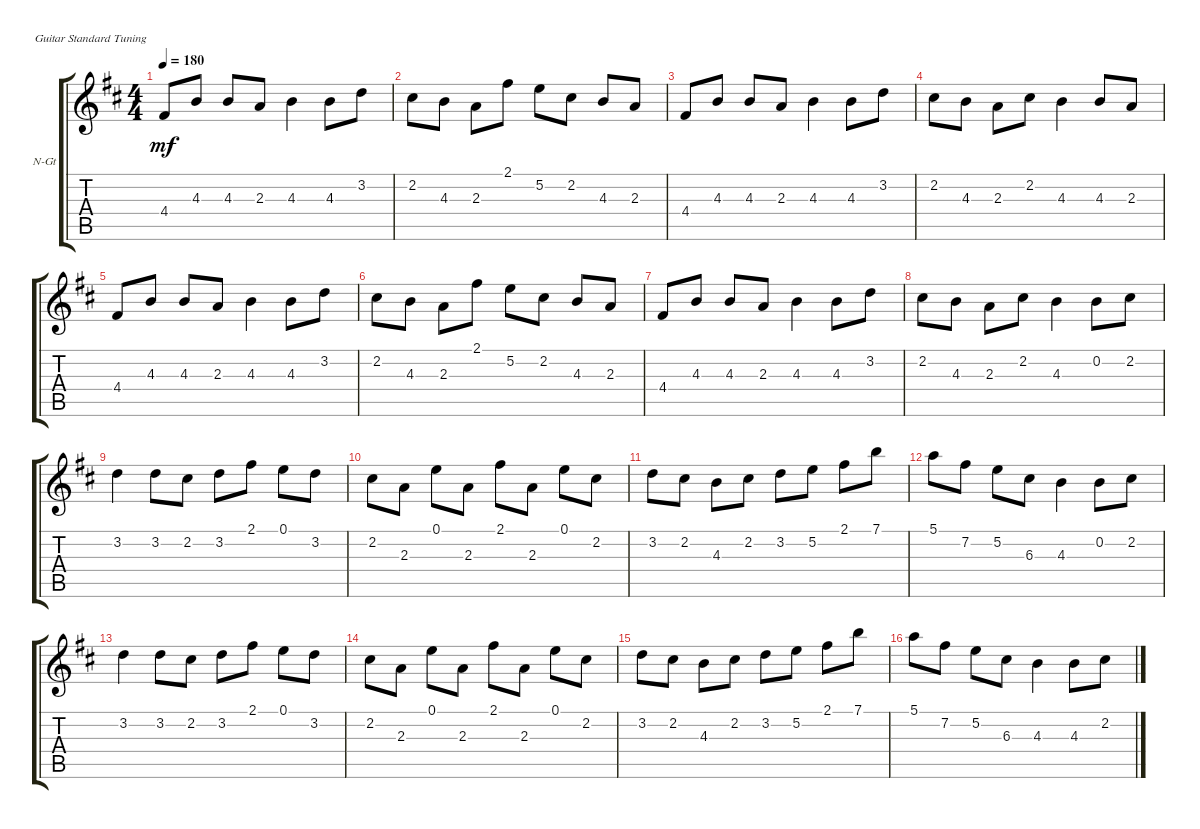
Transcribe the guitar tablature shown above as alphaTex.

\defaultSystemsLayout 4
\bracketExtendMode groupsimilarinstruments
\firstSystemTrackNameOrientation horizontal
\otherSystemsTrackNameOrientation horizontal
\track ("Nylon Guitar" "N-Gt") {instrument acousticguitarnylon}
\staff {score tabs}
\tuning (E4 B3 G3 D3 A2 E2)
\ts (4 4)
\tempo 180
\clef g2
\ks d
4.4.8{dy mf instrument acousticguitarnylon} 4.3.8 4.3.8 2.3.8 4.3.4 4.3.8 3.2.8 |
2.2.8 4.3.8 2.3.8 2.1.8 5.2.8 2.2.8 4.3.8 2.3.8 |
4.4.8 4.3.8 4.3.8 2.3.8 4.3.4 4.3.8 3.2.8 |
2.2.8 4.3.8 2.3.8 2.2.8 4.3.4 4.3.8 2.3.8 |
4.4.8 4.3.8 4.3.8 2.3.8 4.3.4 4.3.8 3.2.8 |
2.2.8 4.3.8 2.3.8 2.1.8 5.2.8 2.2.8 4.3.8 2.3.8 |
4.4.8 4.3.8 4.3.8 2.3.8 4.3.4 4.3.8 3.2.8 |
2.2.8 4.3.8 2.3.8 2.2.8 4.3.4 0.2.8 2.2.8 |
3.2.4 3.2.8 2.2.8 3.2.8 2.1.8 0.1.8 3.2.8 |
2.2.8 2.3.8 0.1.8 2.3.8 2.1.8 2.3.8 0.1.8 2.2.8 |
3.2.8 2.2.8 4.3.8 2.2.8 3.2.8 5.2.8 2.1.8 7.1.8 |
5.1.8 7.2.8 5.2.8 6.3.8 4.3.4 0.2.8 2.2.8 |
3.2.4 3.2.8 2.2.8 3.2.8 2.1.8 0.1.8 3.2.8 |
2.2.8 2.3.8 0.1.8 2.3.8 2.1.8 2.3.8 0.1.8 2.2.8 |
3.2.8 2.2.8 4.3.8 2.2.8 3.2.8 5.2.8 2.1.8 7.1.8 |
5.1.8 7.2.8 5.2.8 6.3.8 4.3.4 4.3.8 2.2.8
